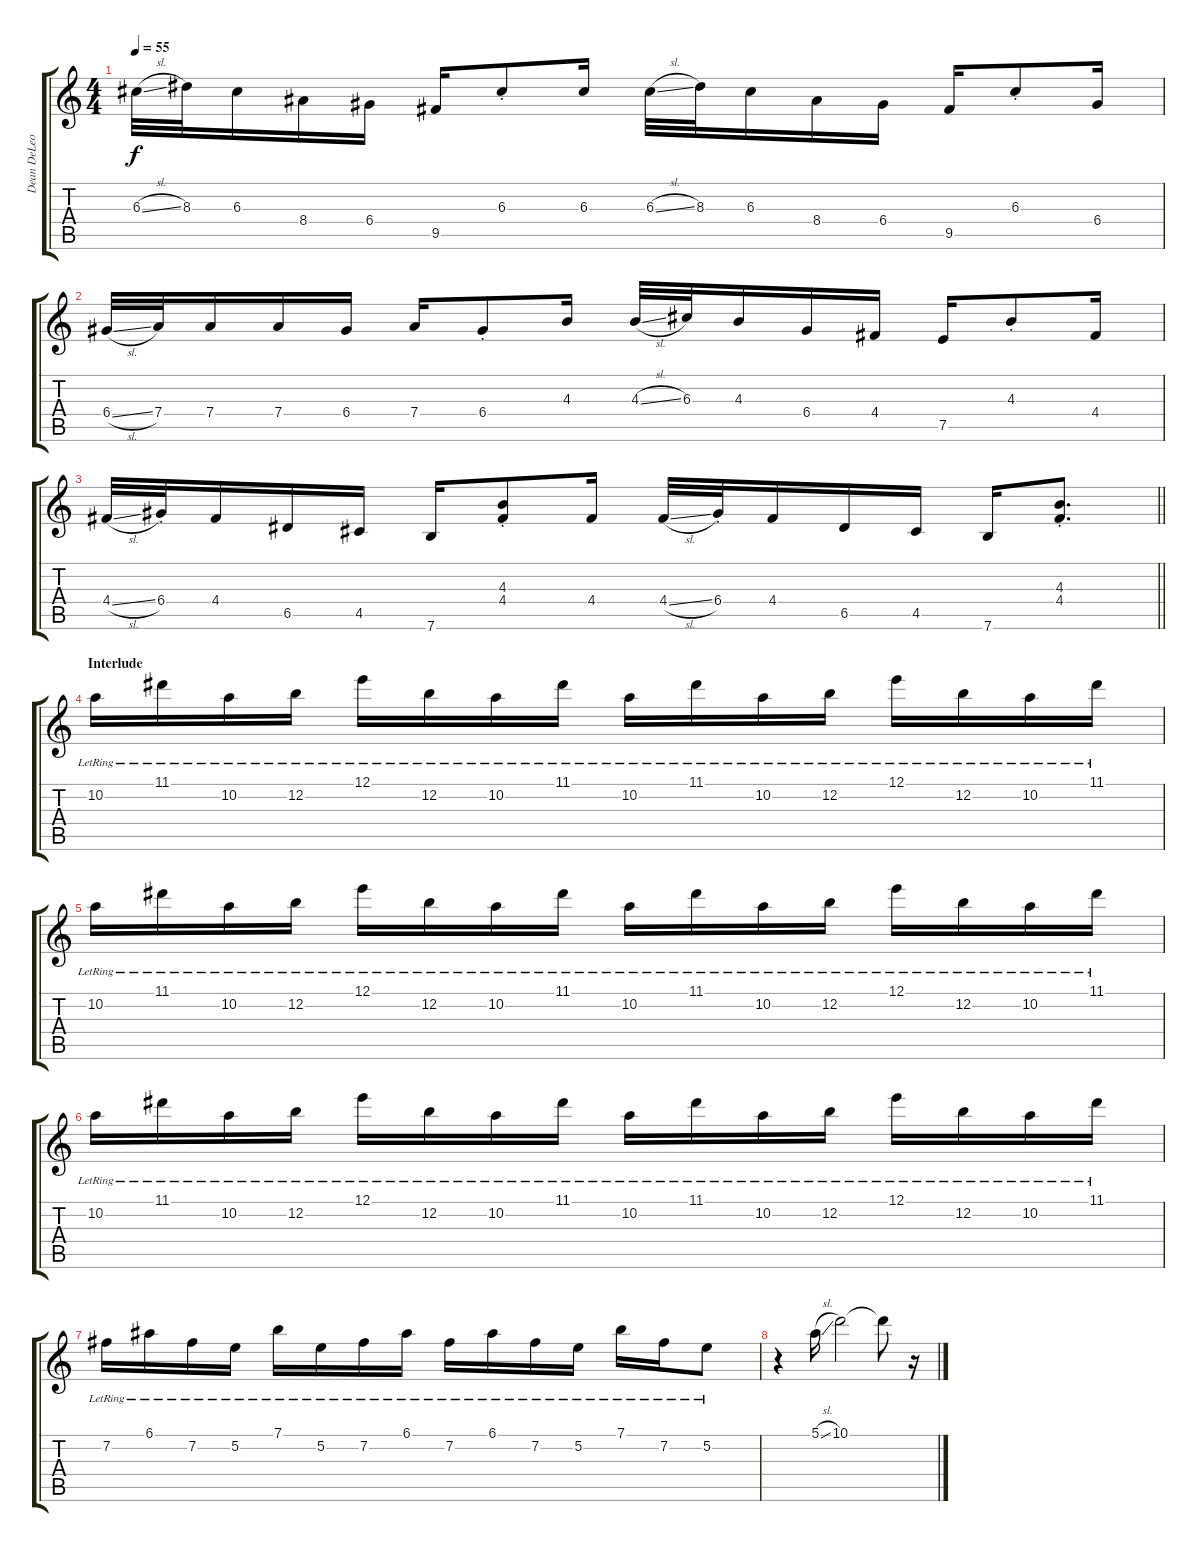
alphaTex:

\track ("Dean DeLeo - Guitar 2" "Dean DeLeo") {instrument electricguitarclean}
\staff {score tabs}
\tuning (E4 B3 G3 D3 A2 E2) {hide}
\ts (4 4)
\tempo 55
\clef g2
\ks c
6.3{sl}.32{dy f} 8.3.32 6.3.16 8.4.16 6.4.16 9.5.16 6.3{st}.8 6.3.16 6.3{sl}.32 8.3.32 6.3.16 8.4.16 6.4.16 9.5.16 6.3{st}.8 6.4.16 |
6.4{sl}.32 7.4.32 7.4.16 7.4.16 6.4.16 7.4.16 6.4{st}.8 4.3.16 4.3{sl}.32 6.3.32 4.3.16 6.4.16 4.4.16 7.5.16 4.3{st}.8 4.4.16 |
\barLineRight lightlight
4.4{sl}.32 6.4{st}.32 4.4.16 6.5.16 4.5.16 7.6.16 (4.3{st} 4.4{st}).8 4.4.16 4.4{sl}.32 6.4{st}.32 4.4.16 6.5.16 4.5.16 7.6.16 (4.3{st} 4.4{st}).8{d} |
\section ("" "Interlude")
10.2{lr}.16{balance 8} 11.1{lr}.16 10.2{lr}.16 12.2{lr}.16 12.1{lr}.16 12.2{lr}.16 10.2{lr}.16 11.1{lr}.16 10.2{lr}.16 11.1{lr}.16 10.2{lr}.16 12.2{lr}.16 12.1{lr}.16 12.2{lr}.16 10.2{lr}.16 11.1{lr}.16 |
10.2{lr}.16 11.1{lr}.16 10.2{lr}.16 12.2{lr}.16 12.1{lr}.16 12.2{lr}.16 10.2{lr}.16 11.1{lr}.16 10.2{lr}.16 11.1{lr}.16 10.2{lr}.16 12.2{lr}.16 12.1{lr}.16 12.2{lr}.16 10.2{lr}.16 11.1{lr}.16 |
10.2{lr}.16 11.1{lr}.16 10.2{lr}.16 12.2{lr}.16 12.1{lr}.16 12.2{lr}.16 10.2{lr}.16 11.1{lr}.16 10.2{lr}.16 11.1{lr}.16 10.2{lr}.16 12.2{lr}.16 12.1{lr}.16 12.2{lr}.16 10.2{lr}.16 11.1{lr}.16 |
7.2{lr}.16 6.1{lr}.16 7.2{lr}.16 5.2{lr}.16 7.1{lr}.16 5.2{lr}.16 7.2{lr}.16 6.1{lr}.16 7.2{lr}.16 6.1{lr}.16 7.2{lr}.16 5.2{lr}.16 7.1{lr}.16 7.2{lr}.16 5.2{lr}.8 |
r.4 5.1{sl}.16 10.1.2 10.1{t}.8 r.16
